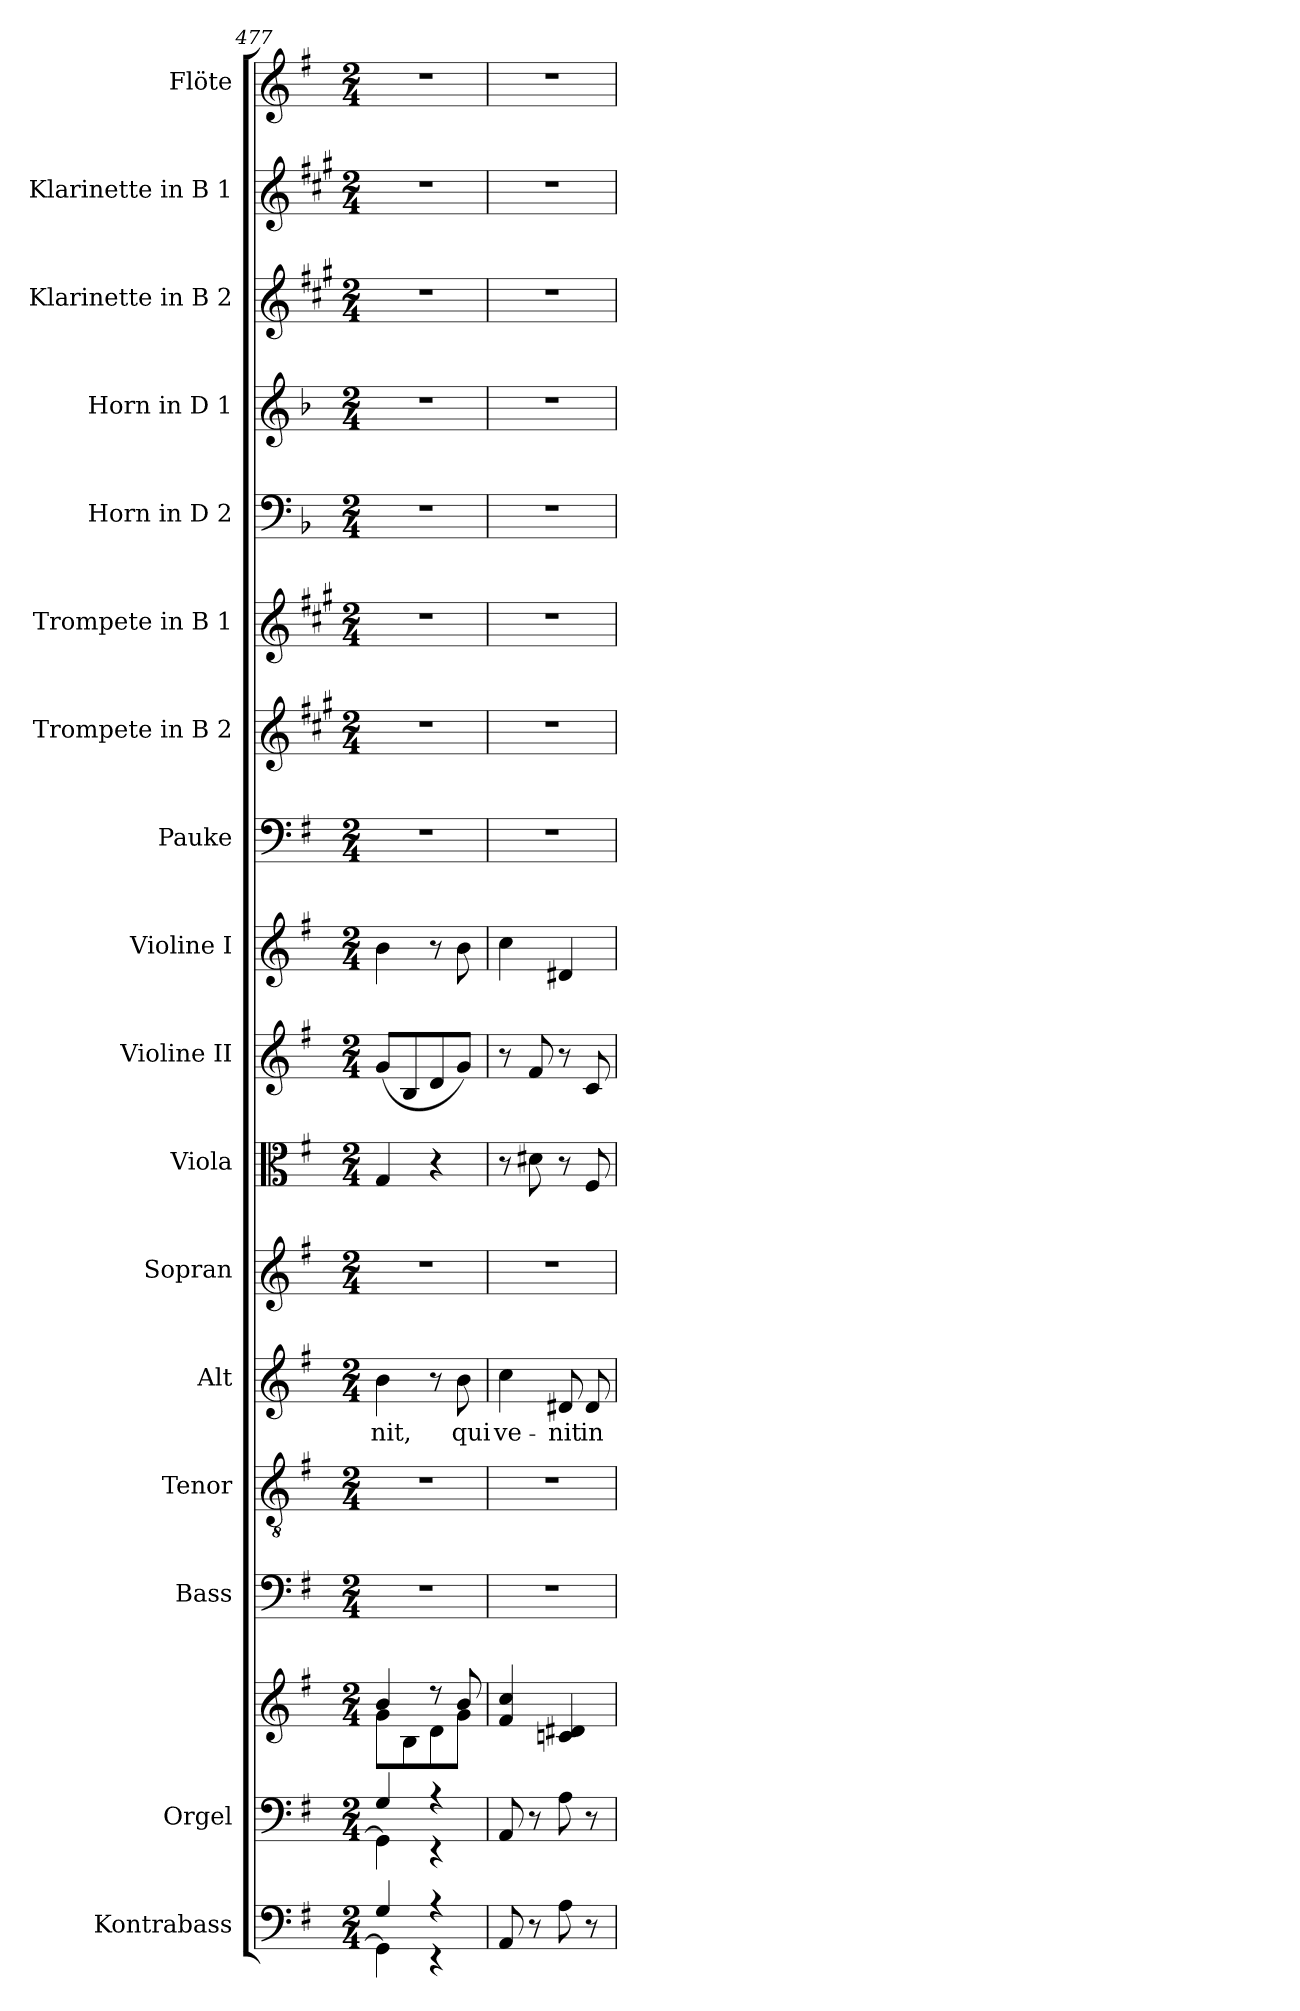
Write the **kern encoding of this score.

**kern	**kern	**kern	**kern	**kern	**kern	**text	**kern	**kern	**kern	**kern	**kern	**kern	**kern	**kern	**kern	**kern	**kern	**kern
*part17	*part16	*part16	*part15	*part14	*part13	*part13	*part12	*part11	*part10	*part9	*part8	*part7	*part6	*part5	*part4	*part3	*part2	*part1
*staff18	*staff17	*staff16	*staff15	*staff14	*staff13	*staff13	*staff12	*staff11	*staff10	*staff9	*staff8	*staff7	*staff6	*staff5	*staff4	*staff3	*staff2	*staff1
*I"Kontrabass	*I"Orgel	*	*I"Bass	*I"Tenor	*I"Alt	*	*I"Sopran	*I"Viola	*I"Violine II	*I"Violine I	*I"Pauke	*I"Trompete in B 2	*I"Trompete in B 1	*I"Horn in D 2	*I"Horn in D 1	*I"Klarinette in B 2	*I"Klarinette in B 1	*I"Flöte
*I'Kb.	*I'Org.	*	*I'B	*I'T	*I'A	*	*I'S	*I'Vla.	*I'Vl. II	*I'Vl. I	*I'Pk.	*I'Trp. 2	*I'Trp. 1	*I'Hrn. 2	*I'Hrn. 1	*I'Kl. 2	*I'Kl. 1	*I'Fl.
*clefF4	*clefF4	*clefG2	*clefF4	*clefGv2	*clefG2	*	*clefG2	*clefC3	*clefG2	*clefG2	*clefF4	*clefG2	*clefG2	*clefF4	*clefG2	*clefG2	*clefG2	*clefG2
*ITrd7c12	*	*	*	*	*	*	*	*	*	*	*	*ITrd1c2	*ITrd1c2	*ITrd-1c-2	*ITrd-1c-2	*ITrd1c2	*ITrd1c2	*
*k[f#]	*k[f#]	*k[f#]	*k[f#]	*k[f#]	*k[f#]	*	*k[f#]	*k[f#]	*k[f#]	*k[f#]	*k[f#]	*k[f#]	*k[f#]	*k[f#]	*k[f#]	*k[f#]	*k[f#]	*k[f#]
*G:	*G:	*G:	*G:	*G:	*G:	*	*G:	*G:	*G:	*G:	*G:	*G:	*G:	*G:	*G:	*G:	*G:	*G:
*M2/4	*M2/4	*M2/4	*M2/4	*M2/4	*M2/4	*	*M2/4	*M2/4	*M2/4	*M2/4	*M2/4	*M2/4	*M2/4	*M2/4	*M2/4	*M2/4	*M2/4	*M2/4
=477	=477	=477	=477	=477	=477	=477	=477	=477	=477	=477	=477	=477	=477	=477	=477	=477	=477	=477
*^	*^	*^	*	*	*	*	*	*	*	*	*	*	*	*	*	*	*	*
!	!	!	!	!	!	!	!	!	!LO:LY:b	!	!	!	!	!	!	!	!	!	!	!	!
4GG/	4GGG\]	4G/	4GG\]	4b/	8g\L	2r	2r	4b\	-nit,	2r	4G/	(<8g/L	4b\	2r	2r	2r	2r	2r	2r	2r	2r
.	.	.	.	.	8B\	.	.	.	.	.	.	8B/	.	.	.	.	.	.	.	.	.
4r	4r	4r	4r	8r	8d\	.	.	8r	.	.	4r	8d/	8r	.	.	.	.	.	.	.	.
!	!	!	!	!	!	!	!	!	!LO:LY:b	!	!	!	!	!	!	!	!	!	!	!	!
.	.	.	.	8b/	8g\J	.	.	8b\	qui	.	.	8g/J)	8b\	.	.	.	.	.	.	.	.
*v	*v	*	*	*	*	*	*	*	*	*	*	*	*	*	*	*	*	*	*	*	*
*	*v	*v	*	*	*	*	*	*	*	*	*	*	*	*	*	*	*	*	*	*
=478	=478	=478	=478	=478	=478	=478	=478	=478	=478	=478	=478	=478	=478	=478	=478	=478	=478	=478	=478
!	!	!	!	!	!	!	!LO:LY:b	!	!	!	!	!	!	!	!	!	!	!	!
*	*	*v	*v	*	*	*	*	*	*	*	*	*	*	*	*	*	*	*	*
8AAA/	8AA/	4f#/ 4cc/	2r	2r	4cc\	ve-	2r	8r	8r	4cc\	2r	2r	2r	2r	2r	2r	2r	2r
8r	8r	.	.	.	.	.	.	8d#X\	8f#/	.	.	.	.	.	.	.	.	.
!	!	!	!	!	!	!LO:LY:b	!	!	!	!	!	!	!	!	!	!	!	!
8AA\	8A\	4cn/ 4d#X/	.	.	8d#X/	-nit	.	8r	8r	4d#X/	.	.	.	.	.	.	.	.
!	!	!	!	!	!	!LO:LY:b	!	!	!	!	!	!	!	!	!	!	!	!
8r	8r	.	.	.	8d#/	in	.	8F#/	8c/	.	.	.	.	.	.	.	.	.
=	=	=	=	=	=	=	=	=	=	=	=	=	=	=	=	=	=	=
*-	*-	*-	*-	*-	*-	*-	*-	*-	*-	*-	*-	*-	*-	*-	*-	*-	*-	*-
